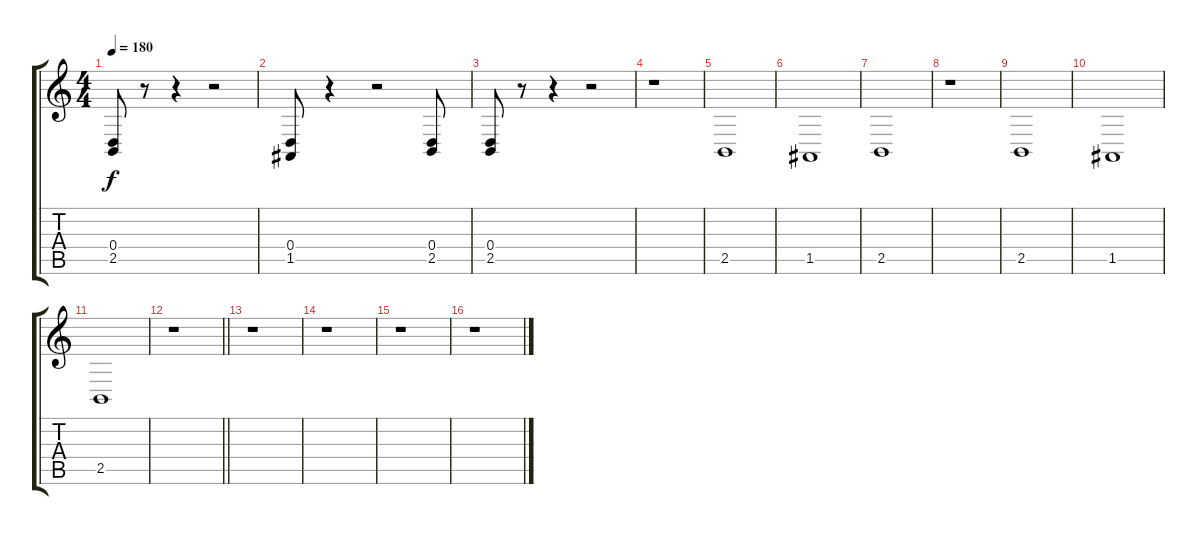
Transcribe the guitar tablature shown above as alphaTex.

\track "" {instrument voiceoohs}
\staff {score tabs}
\tuning (E4 B3 G3 D3 A2 E2) {hide}
\ts (4 4)
\tempo 180
\clef g2
\ks c
(0.4 2.5).8{dy f} r.8 r.4 r.2 |
(0.4 1.5).8 r.4 r.2 (0.4 2.5).8 |
(0.4 2.5).8 r.8 r.4 r.2 |
r.1 |
2.5.1 |
1.5.1 |
2.5.1 |
r.1 |
2.5.1 |
1.5.1 |
2.5.1 |
\barLineRight lightlight
r.1 |
r.1 |
r.1 |
r.1 |
r.1
